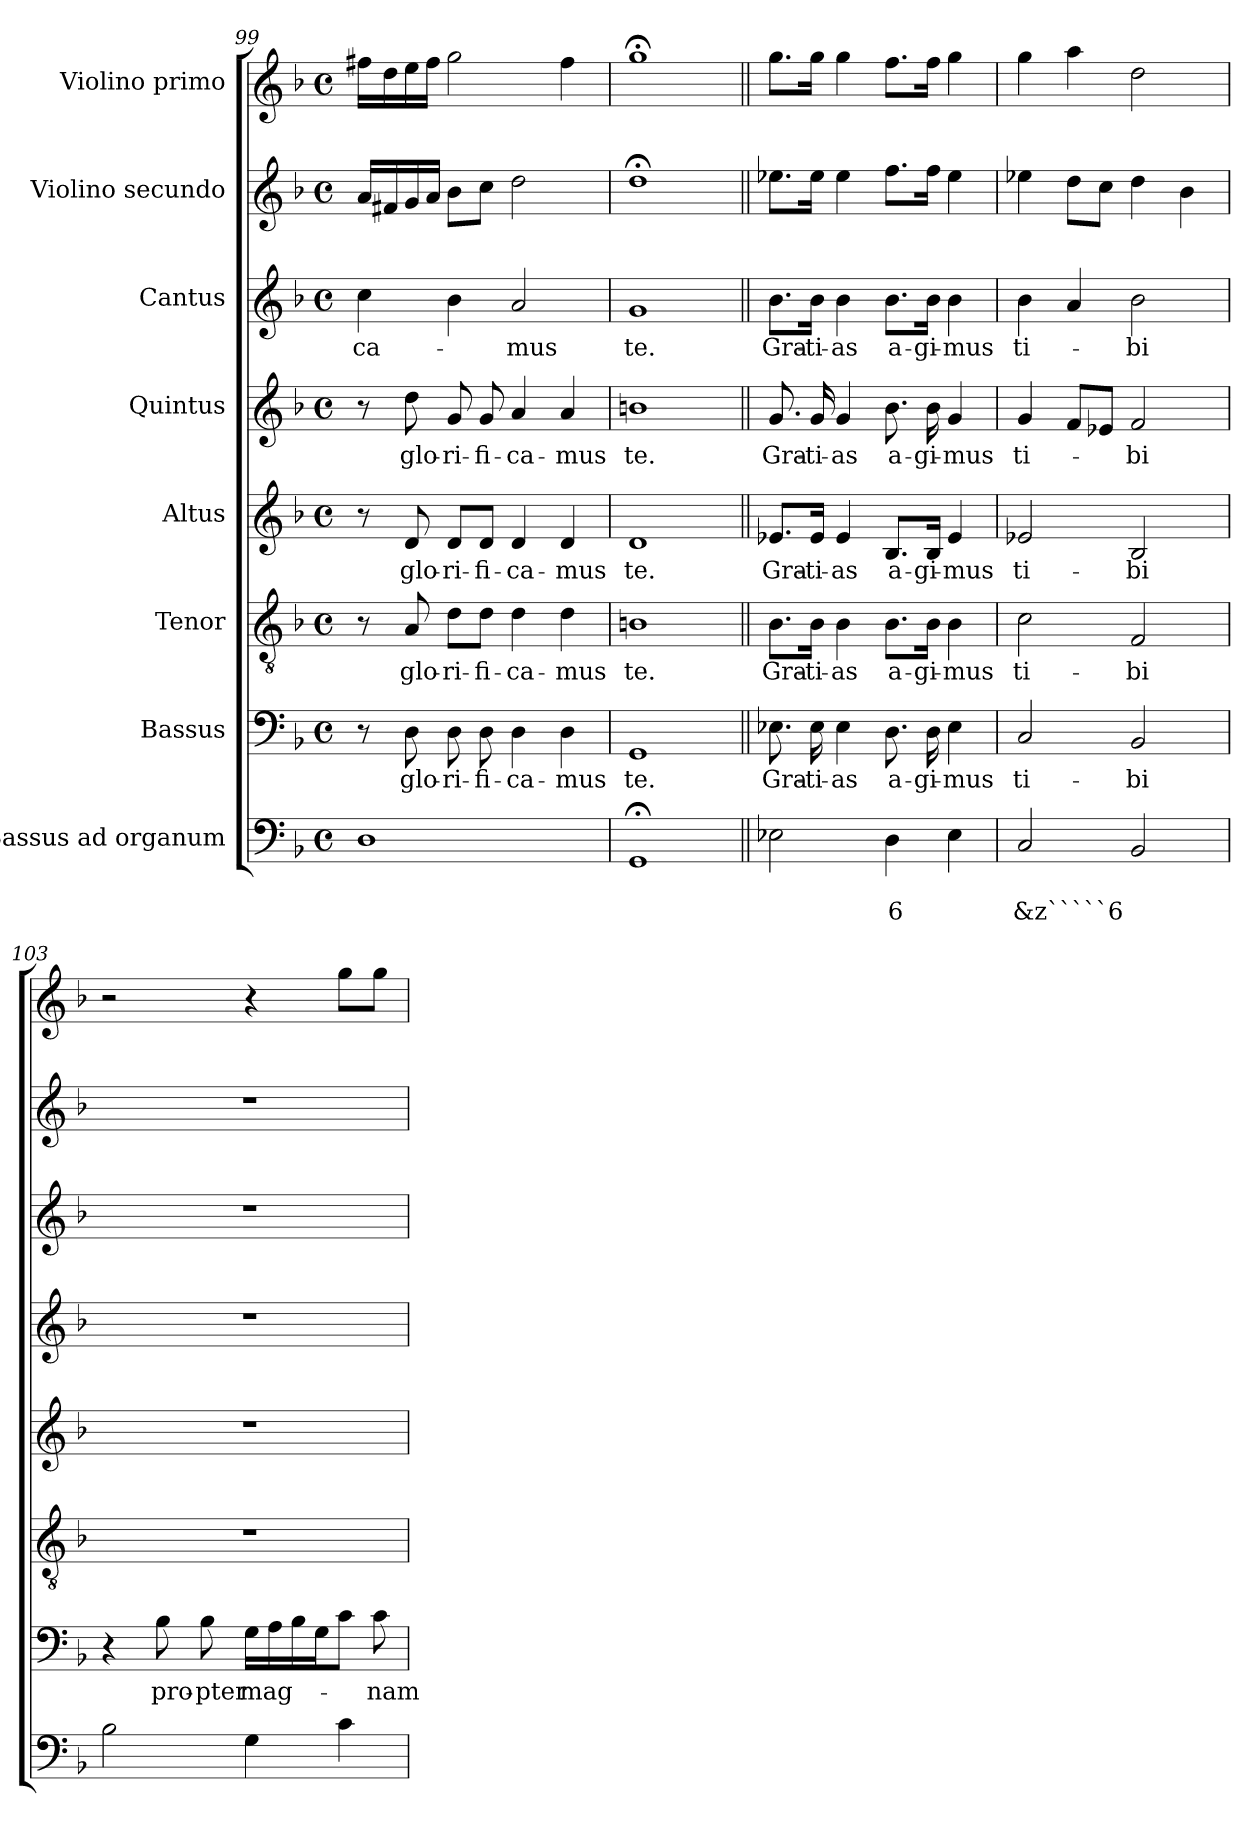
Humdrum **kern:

**kern	**text	**text	**kern	**text	**kern	**text	**kern	**text	**kern	**text	**kern	**text	**kern	**kern
*part8	*part8	*part8	*part7	*part7	*part6	*part6	*part5	*part5	*part4	*part4	*part3	*part3	*part2	*part1
*staff8	*staff8	*staff8	*staff7	*staff7	*staff6	*staff6	*staff5	*staff5	*staff4	*staff4	*staff3	*staff3	*staff2	*staff1
*I"Bassus ad  organum	*	*	*I"Bassus	*	*I"Tenor	*	*I"Altus	*	*I"Quintus	*	*I"Cantus	*	*I"Violino secundo	*I"Violino primo
*clefF4	*	*	*clefF4	*	*clefGv2	*	*clefG2	*	*clefG2	*	*clefG2	*	*clefG2	*clefG2
*k[b-]	*	*	*k[b-]	*	*k[b-]	*	*k[b-]	*	*k[b-]	*	*k[b-]	*	*k[b-]	*k[b-]
*F:	*	*	*F:	*	*F:	*	*F:	*	*F:	*	*F:	*	*F:	*F:
*M4/4	*	*	*M4/4	*	*M4/4	*	*M4/4	*	*M4/4	*	*M4/4	*	*M4/4	*M4/4
*met(c)	*	*	*met(c)	*	*met(c)	*	*met(c)	*	*met(c)	*	*met(c)	*	*met(c)	*met(c)
=99	=99	=99	=99	=99	=99	=99	=99	=99	=99	=99	=99	=99	=99	=99
!	!	!	!	!	!	!	!	!	!	!	!	!LO:LY:b	!	!
1D	.	.	8r	.	8r	.	8r	.	8r	.	4cc\	-ca-	16a/LL	16ff#X\LL
.	.	.	.	.	.	.	.	.	.	.	.	.	16f#X/	16dd\
!	!	!	!	!LO:LY:b	!	!LO:LY:b	!	!LO:LY:b	!	!LO:LY:b	!	!	!	!
.	.	.	8D\	glo-	8A/	glo-	8d/	glo-	8dd\	glo-	.	.	16g/	16ee\
.	.	.	.	.	.	.	.	.	.	.	.	.	16a/JJ	16ff#\JJ
!	!	!	!	!LO:LY:b	!	!LO:LY:b	!	!LO:LY:b	!	!LO:LY:b	!	!	!	!
.	.	.	8D\	-ri-	8d\L	-ri-	8d/L	-ri-	8g/	-ri-	4b-\	.	8b-\L	2gg\
!	!	!	!	!LO:LY:b	!	!LO:LY:b	!	!LO:LY:b	!	!LO:LY:b	!	!	!	!
.	.	.	8D\	-fi-	8d\J	-fi-	8d/J	-fi-	8g/	-fi-	.	.	8cc\J	.
!	!	!	!	!LO:LY:b	!	!LO:LY:b	!	!LO:LY:b	!	!LO:LY:b	!	!LO:LY:b	!	!
.	.	.	4D\	-ca-	4d\	-ca-	4d/	-ca-	4a/	-ca-	2a/	-mus	2dd\	.
!	!	!	!	!LO:LY:b	!	!LO:LY:b	!	!LO:LY:b	!	!LO:LY:b	!	!	!	!
.	.	.	4D\	-mus	4d\	-mus	4d/	-mus	4a/	-mus	.	.	.	4ff#\
=100	=100	=100	=100	=100	=100	=100	=100	=100	=100	=100	=100	=100	=100	=100
!	!	!	!	!LO:LY:b	!	!LO:LY:b	!	!LO:LY:b	!	!LO:LY:b	!	!LO:LY:b	!	!
1GG;<	.	.	1GG	te.	1Bn	te.	1d	te.	1bn	te.	1g	te.	1dd;<	1gg;<
!!LO:PB:g=z
=101||	=101||	=101||	=101||	=101||	=101||	=101||	=101||	=101||	=101||	=101||	=101||	=101||	=101||	=101||
!	!	!	!	!LO:LY:b	!	!LO:LY:b	!	!LO:LY:b	!	!LO:LY:b	!	!LO:LY:b	!	!
2E-X\	.	.	8.E-X\	Gra-	8.B-\L	Gra-	8.e-X/L	Gra-	8.g/	Gra-	8.b-\L	Gra-	8.ee-X\L	8.gg\L
!	!	!	!	!LO:LY:b	!	!LO:LY:b	!	!LO:LY:b	!	!LO:LY:b	!	!LO:LY:b	!	!
.	.	.	16E-\	-ti-	16B-\Jk	-ti-	16e-/Jk	-ti-	16g/	-ti-	16b-\Jk	-ti-	16ee-\Jk	16gg\Jk
!	!	!	!	!LO:LY:b	!	!LO:LY:b	!	!LO:LY:b	!	!LO:LY:b	!	!LO:LY:b	!	!
.	.	.	4E-\	-as	4B-\	-as	4e-/	-as	4g/	-as	4b-\	-as	4ee-\	4gg\
!	!	!LO:LY:b	!	!LO:LY:b	!	!LO:LY:b	!	!LO:LY:b	!	!LO:LY:b	!	!LO:LY:b	!	!
4D\	.	6	8.D\	a-	8.B-\L	a-	8.B-/L	a-	8.b-\	a-	8.b-\L	a-	8.ff\L	8.ff\L
!	!	!	!	!LO:LY:b	!	!LO:LY:b	!	!LO:LY:b	!	!LO:LY:b	!	!LO:LY:b	!	!
.	.	.	16D\	-gi-	16B-\Jk	-gi-	16B-/Jk	-gi-	16b-\	-gi-	16b-\Jk	-gi-	16ff\Jk	16ff\Jk
!	!	!	!	!LO:LY:b	!	!LO:LY:b	!	!LO:LY:b	!	!LO:LY:b	!	!LO:LY:b	!	!
4E-\	.	.	4E-\	-mus	4B-\	-mus	4e-/	-mus	4g/	-mus	4b-\	-mus	4ee-\	4gg\
=102	=102	=102	=102	=102	=102	=102	=102	=102	=102	=102	=102	=102	=102	=102
!	!	!LO:LY:b	!	!LO:LY:b	!	!LO:LY:b	!	!LO:LY:b	!	!LO:LY:b	!	!LO:LY:b	!	!
2C/	.	&z`````6	2C/	ti-	2c\	ti-	2e-X/	ti-	4g/	ti-	4b-\	ti-	4ee-X\	4gg\
.	.	.	.	.	.	.	.	.	8f/L	.	4a/	.	8dd\L	4aa\
.	.	.	.	.	.	.	.	.	8e-X/J	.	.	.	8cc\J	.
!	!	!	!	!LO:LY:b	!	!LO:LY:b	!	!LO:LY:b	!	!LO:LY:b	!	!LO:LY:b	!	!
2BB-/	.	.	2BB-/	-bi	2F/	-bi	2B-/	-bi	2f/	-bi	2b-\	-bi	4dd\	2dd\
.	.	.	.	.	.	.	.	.	.	.	.	.	4b-\	.
=103	=103	=103	=103	=103	=103	=103	=103	=103	=103	=103	=103	=103	=103	=103
2B-\	.	.	4r	.	1r	.	1r	.	1r	.	1r	.	1r	2r
!	!	!	!	!LO:LY:b	!	!	!	!	!	!	!	!	!	!
.	.	.	8B-\	pro-	.	.	.	.	.	.	.	.	.	.
!	!	!	!	!LO:LY:b	!	!	!	!	!	!	!	!	!	!
.	.	.	8B-\	-pter	.	.	.	.	.	.	.	.	.	.
!	!	!	!	!LO:LY:b	!	!	!	!	!	!	!	!	!	!
4G\	.	.	16G\LL	mag-	.	.	.	.	.	.	.	.	.	4r
.	.	.	16A\	.	.	.	.	.	.	.	.	.	.	.
.	.	.	16B-\	.	.	.	.	.	.	.	.	.	.	.
.	.	.	16G\J	.	.	.	.	.	.	.	.	.	.	.
4c\	.	.	8c\J	.	.	.	.	.	.	.	.	.	.	8gg\L
!	!	!	!	!LO:LY:b	!	!	!	!	!	!	!	!	!	!
.	.	.	8c\	-nam	.	.	.	.	.	.	.	.	.	8gg\J
=	=	=	=	=	=	=	=	=	=	=	=	=	=	=
*-	*-	*-	*-	*-	*-	*-	*-	*-	*-	*-	*-	*-	*-	*-
